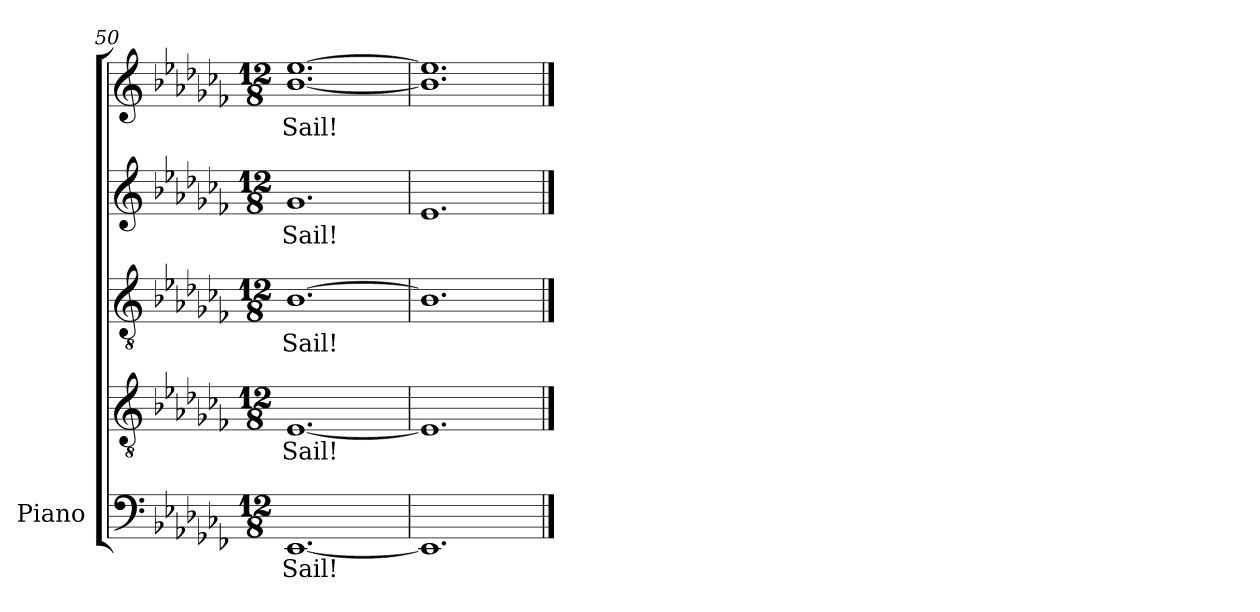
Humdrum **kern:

**kern	**text	**kern	**text	**kern	**text	**kern	**text	**kern	**text
*part1	*part1	*part1	*part1	*part1	*part1	*part1	*part1	*part1	*part1
*staff5	*staff5	*staff4	*staff4	*staff3	*staff3	*staff2	*staff2	*staff1	*staff1
*I"Piano	*	*	*	*	*	*	*	*	*
*I'Pno	*	*	*	*	*	*	*	*	*
*clefF4	*	*clefGv2	*	*clefGv2	*	*clefG2	*	*clefG2	*
*k[b-e-a-d-g-c-f-]	*	*k[b-e-a-d-g-c-f-]	*	*k[b-e-a-d-g-c-f-]	*	*k[b-e-a-d-g-c-f-]	*	*k[b-e-a-d-g-c-f-]	*
*M12/8	*	*M12/8	*	*M12/8	*	*M12/8	*	*M12/8	*
=50	=50	=50	=50	=50	=50	=50	=50	=50	=50
!	!LO:LY:b	!	!LO:LY:b	!	!LO:LY:b	!	!LO:LY:b	!	!LO:LY:b
[1.EE-	Sail!	[1.E-	Sail!	[1.B-	Sail!	1.g-	Sail!	[1.b- [1.ee-	Sail!
=51	=51	=51	=51	=51	=51	=51	=51	=51	=51
1.EE-]	.	1.E-]	.	1.B-]	.	1.e-	.	1.b-] 1.ee-]	.
==	==	==	==	==	==	==	==	==	==
*-	*-	*-	*-	*-	*-	*-	*-	*-	*-
